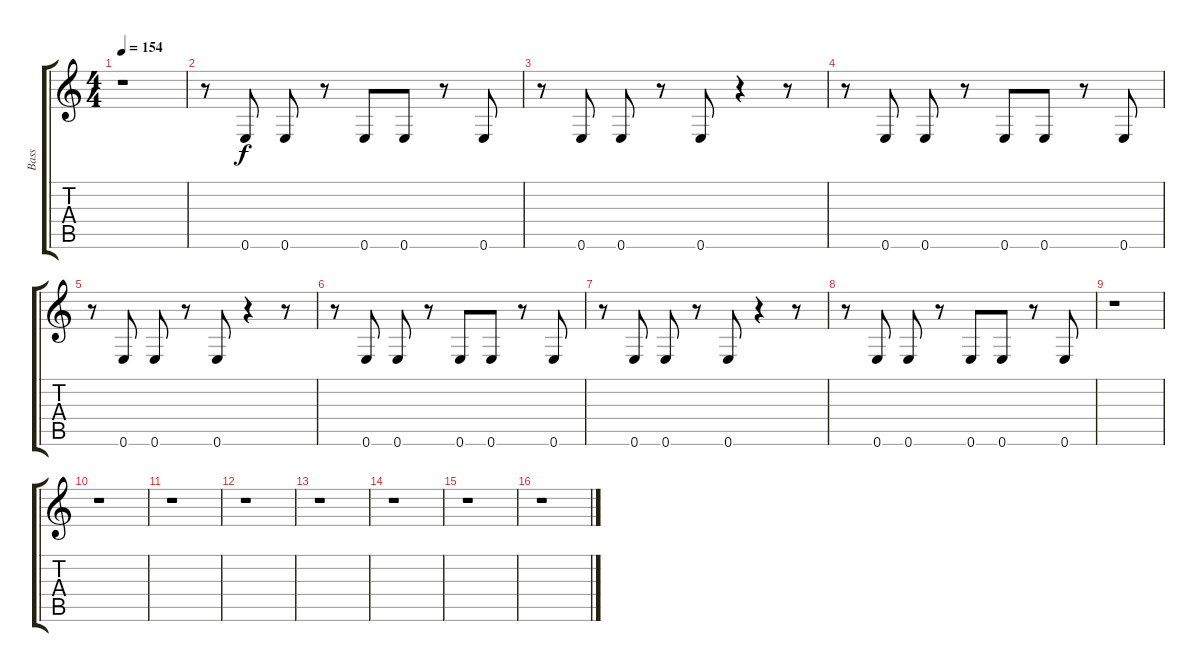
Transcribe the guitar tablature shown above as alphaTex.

\track ("Bass" "Bass") {instrument electricbasspick}
\staff {score tabs}
\tuning (E4 B3 G3 D3 A2 E2) {hide}
\ts (4 4)
\tempo 154
\clef g2
\ks c
r.1{dy f} |
r.8 0.6.8 0.6.8 r.8 0.6.8 0.6.8 r.8 0.6.8 |
r.8 0.6.8 0.6.8 r.8 0.6.8 r.4 r.8 |
r.8 0.6.8 0.6.8 r.8 0.6.8 0.6.8 r.8 0.6.8 |
r.8 0.6.8 0.6.8 r.8 0.6.8 r.4 r.8 |
r.8 0.6.8 0.6.8 r.8 0.6.8 0.6.8 r.8 0.6.8 |
r.8 0.6.8 0.6.8 r.8 0.6.8 r.4 r.8 |
r.8 0.6.8 0.6.8 r.8 0.6.8 0.6.8 r.8 0.6.8 |
r.1 |
r.1 |
r.1 |
r.1 |
r.1 |
r.1 |
r.1 |
r.1
